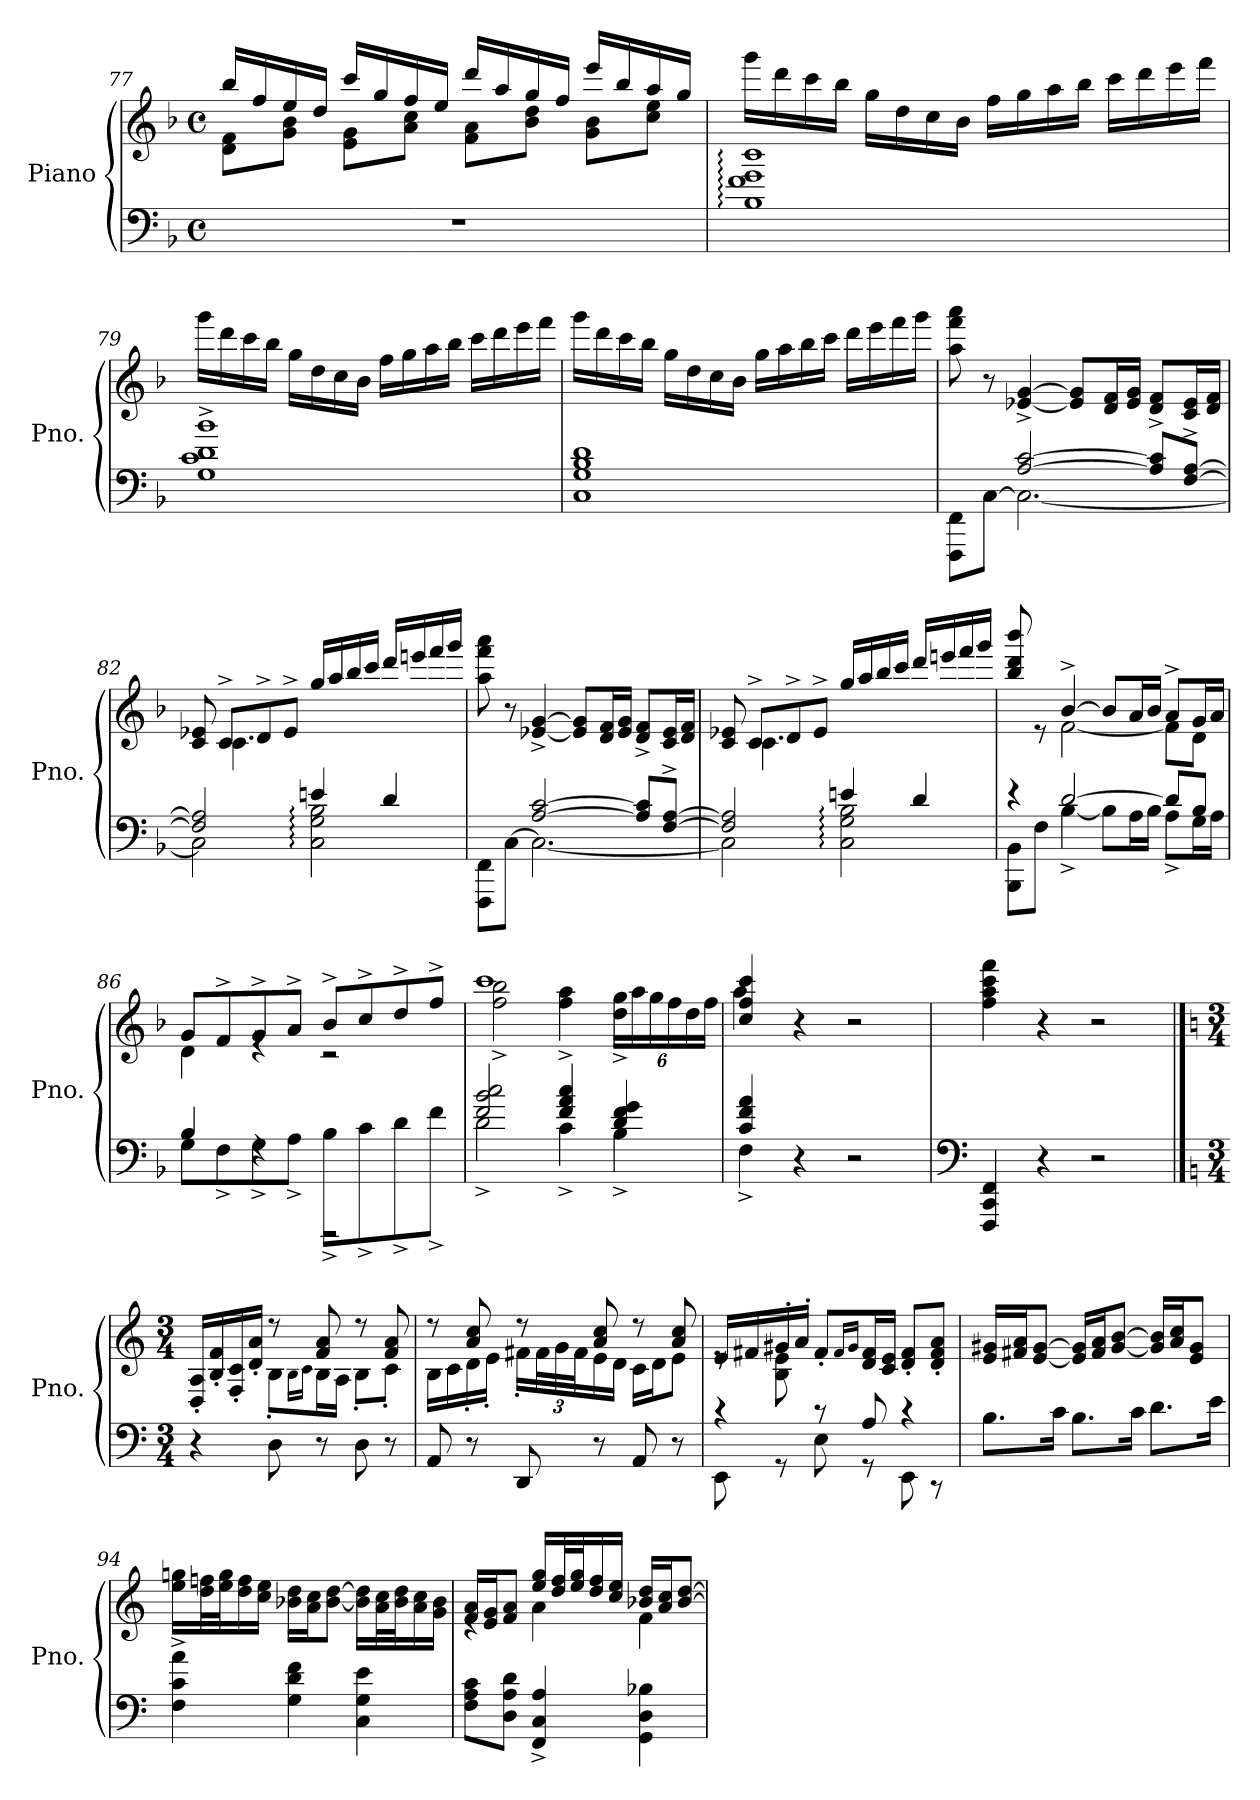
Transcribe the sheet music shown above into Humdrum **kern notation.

**kern	**kern
*part1	*part1
*staff2	*staff1
*I"Piano	*
*I'Pno.	*
*clefF4	*clefG2
*k[b-]	*k[b-]
*M4/4	*M4/4
*met(c)	*met(c)
=77	=77
*	*^
1r	16bb-/LL	8d\ 8f\L
.	16ff/	.
.	16ee/	8g\ 8b-\J
.	16dd/JJ	.
.	16ccc/LL	8e\ 8g\L
.	16gg/	.
.	16ff/	8a\ 8cc\J
.	16ee/JJ	.
.	16ddd/LL	8f\ 8a\L
.	16aa/	.
.	16gg/	8b-\ 8dd\J
.	16ff/JJ	.
.	16eee/LL	8g\ 8b-\L
.	16bb-/	.
.	16aa/	8cc\ 8ee\J
.	16gg/JJ	.
*	*v	*v
!!LO:LB:g=z
=78	=78
1B-: 1f: 1g: 1dd:	16ggg\LL
.	16ddd\
.	16ccc\
.	16bb-\JJ
.	16gg\LL
.	16dd\
.	16cc\
.	16b-\JJ
.	16ff\LL
.	16gg\
.	16aa\
.	16bb-\JJ
.	16ccc\LL
.	16ddd\
.	16eee\
.	16fff\JJ
=79	=79
1G^ 1c^ 1d^ 1b-^	16ggg\LL
.	16ddd\
.	16ccc\
.	16bb-\JJ
.	16gg\LL
.	16dd\
.	16cc\
.	16b-\JJ
.	16ff\LL
.	16gg\
.	16aa\
.	16bb-\JJ
.	16ccc\LL
.	16ddd\
.	16eee\
.	16fff\JJ
!!LO:LB:g=z
=80	=80
1C 1G 1B- 1d	16ggg\LL
.	16ddd\
.	16ccc\
.	16bb-\JJ
.	16gg\LL
.	16dd\
.	16cc\
.	16b-\JJ
.	16gg\LL
.	16aa\
.	16bb-\
.	16ccc\JJ
.	16ddd\LL
.	16eee\
.	16fff\
.	16ggg\JJ
=81	=81
*^	*
4ryy	8FFF\ 8FF\L	8aa\ 8fff\ 8aaa\
.	[8C\J	8r
[2A/ [2c/	2.C\_	[4e-X/^ [4g/^
.	.	8e-/] 8g/]L
.	.	16d/ 16f/L
.	.	16e-/ 16g/JJ
8A/] 8c/]L	.	8d/^ 8f/^L
[8F/^ [8A/^J	.	16c/ 16e-/L
.	.	16d/ 16f/JJ
!!LO:PB:g=z
=82	=82	=82
*	*	*^
2F/] 2A/]	2C\]	8c/ 8e-X/	8ryy
.	.	8c^/L	4.c\
.	.	8d^/	.
.	.	8e-^/J	.
4en/	2C\: 2G\: 2B-\:	16gg/LL	2ryy
.	.	16aa/	.
.	.	16bb-/	.
.	.	16ccc/JJ	.
4d/	.	16ddd/LL	.
.	.	16eeen/	.
.	.	16fff/	.
.	.	16ggg/JJ	.
*	*	*v	*v
=83	=83	=83
4ryy	8FFF\ 8FF\L	8aa\ 8fff\ 8aaa\
.	[8C\J	8r
[2A/ [2c/	2.C\_	[4e-X/^ [4g/^
.	.	8e-/] 8g/]L
.	.	16d/ 16f/L
.	.	16e-/ 16g/JJ
8A/] 8c/]L	.	8d/^ 8f/^L
[8F/^ [8A/^J	.	16c/ 16e-/L
.	.	16d/ 16f/JJ
!!LO:LB:g=z
=84	=84	=84
*	*	*^
2F/] 2A/]	2C\]	8c/ 8e-X/	8ryy
.	.	8c^/L	4.c\
.	.	8d^/	.
.	.	8e-^/J	.
4en/	2C\: 2G\: 2B-\:	16gg/LL	2ryy
.	.	16aa/	.
.	.	16bb-/	.
.	.	16ccc/JJ	.
4d/	.	16ddd/LL	.
.	.	16eeen/	.
.	.	16fff/	.
.	.	16ggg/JJ	.
=85	=85	=85	=85
4r	8BBB-\ 8BB-\L	8bb-/ 8ddd/ 8bbb-/	4ryy
.	8F\J	8re	.
[2d/	[4B-^\	[4b-^/	[2f\
.	8B-\L]	8b-/L]	.
.	16A\L	16a/L	.
.	16B-\JJ	16b-/JJ	.
8d/L]	8A^\L	8a^/L	8f\L]
8B-/J	16G\L	16g/L	8d\J
.	16A\JJ	16a/JJ	.
=86	=86	=86	=86
4B-/	8G\L	8g/L	4d\
.	8F^\	8f^/	.
4rF	8G^\	8g^/	4re
.	8A^\J	8a^/J	.
2rDDD	8B-^\L	8b-^/L	2r
.	8c^\	8cc^/	.
.	8d^\	8dd^/	.
.	8f^\J	8ff^/J	.
!!LO:LB:g=z	!!
=87	=87	=87	=87
2f/ 2b-/ 2cc/	2d^\	1ccc	2ff\^ 2bb-\^
4f/ 4a/ 4cc/	4c^\	.	4ff\^ 4aa\^
*	*	*	*Xbrackettup
4d/ 4f/ 4g/	4B-^\	.	24dd\^ 24gg\^LL
.	.	.	24aa\
.	.	.	24gg\
.	.	.	24ff\
.	.	.	24dd\
.	.	.	24ff\JJ
=88	=88	=88	=88
4c/ 4f/ 4a/	4F^\	4cc/ 4ff/ 4ccc/	4aa\
4r	4ryy	4r	4ryy
2r	2ryy	2r	2ryy
*v	*v	*	*
*	*v	*v
=89	=89
*clefF4	*
4FFF/ 4CC/ 4FF/	4ff\ 4aa\ 4ccc\ 4fff\
4r	4r
2r	2r
!!LO:LB:g=z
==90	==90
*k[]	*k[]
*M3/4	*M3/4
*	*MM80
*	*^
4r	16D/' 16A/'LL	4ryy
.	16B/' 16f/'	.
.	16F/' 16c/'	.
.	16d/' 16a/'JJ	.
8D\	8r	8B'\L
.	.	16qB\LL
.	.	16qc\JJ
8r	8f/ 8a/	16B\L
.	.	16A\JJ
8D\	8r	8B'\L
8r	8f/ 8a/	8c'\J
=91	=91	=91
8AA/	8r	16B\LL
.	.	16c\
8r	8a/ 8cc/	16d'\
.	.	16e'\JJ
8DD/	8r	16f#X'\LL
.	.	48f#\L
.	.	48g\
.	.	48f#\J
8r	8a/ 8cc/	16e\
.	.	16d\JJ
8AA/	8r	16c\LL
.	.	16d\J
8r	8a/ 8cc/	8e\J
=92	=92	=92
*^	*	*
4r	8EE\	16e/LL	8re
.	.	16f#X/	.
.	8r	16g#X'/	8B\ 8e\
.	.	16a'/JJ	.
8r	8E\	8f#'/L	2reyy
.	.	16qf#/LL	.
.	.	16qg#/JJ	.
8A/	8r	16d/ 16f#/L	.
.	.	16c/ 16e/JJ	.
4r	8EE\	8d/' 8f#/'L	.
.	8r	8d/' 8f#/' 8a/'J	.
*v	*v	*	*
*	*v	*v
!!LO:LB:g=z
=93	=93
8.B\L	16e/ 16g#X/LL
.	16f#X/ 16a/J
.	[8e/ [8g#/J
16c\Jk	.
8.B\L	16e/] 16g#/]LL
.	16f#/ 16a/J
.	[8g#/ [8b/J
16c\Jk	.
8.d\L	16g#/] 16b/]LL
.	16a/ 16cc/J
.	8e/ 8g#/J
16e\Jk	.
=94	=94
4F\^ 4c\^ 4a\^	16ee\ 16ggn\LL
.	32dd\ 32ffn\L
.	32ee\ 32gg\J
.	16dd\ 16ff\
.	16cc\ 16ee\JJ
4G\ 4d\ 4f\	16b-X\ 16dd\LL
.	16a\ 16cc\J
.	[8b-\ [8dd\J
4C\ 4G\ 4e\	16b-\] 16dd\]LL
.	32a\ 32cc\L
.	32b-\ 32dd\J
.	16a\ 16cc\
.	16g\ 16b-\JJ
=95	=95
*	*^
8F\ 8A\ 8c\L	16f/ 16a/LL	4re
.	16e/ 16g/J	.
8D\ 8A\ 8d\J	8f/ 8a/J	.
4FF/^ 4C/^ 4A/^	16ee/ 16gg/LL	4a\
.	32dd/ 32ff/L	.
.	32ee/ 32gg/J	.
.	16dd/ 16ff/	.
.	16cc/ 16ee/JJ	.
4GG\ 4D\ 4B-X\	16b-X/ 16dd/LL	4f\
.	16a/ 16cc/J	.
.	[8b-/ [8dd/J	.
*	*v	*v
=	=
*-	*-
